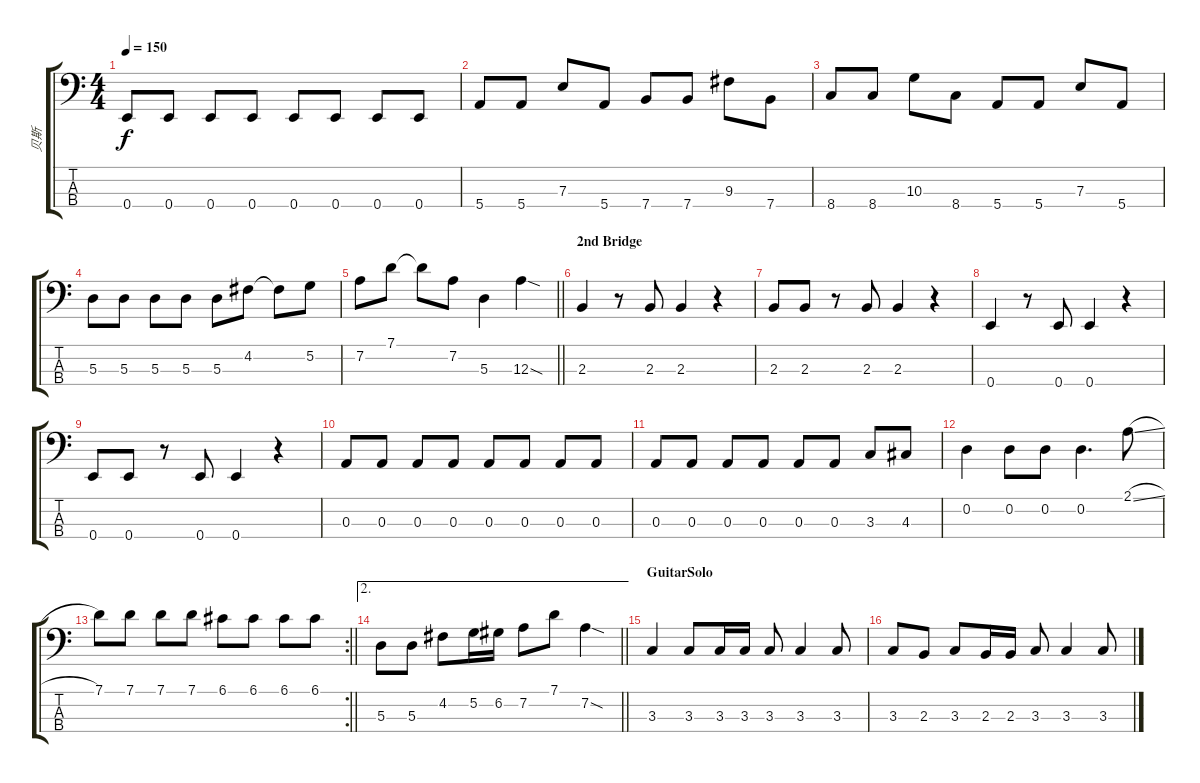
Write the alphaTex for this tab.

\track ("贝斯" "贝斯") {instrument electricbassfinger}
\staff {score tabs}
\tuning (G2 D2 A1 E1) {hide}
\ts (4 4)
\tempo 150
\clef f4
\ks c
0.4.8{dy f} 0.4.8 0.4.8 0.4.8 0.4.8 0.4.8 0.4.8 0.4.8 |
5.4.8 5.4.8 7.3.8 5.4.8 7.4.8 7.4.8 9.3.8 7.4.8 |
8.4.8 8.4.8 10.3.8 8.4.8 5.4.8 5.4.8 7.3.8 5.4.8 |
5.3.8 5.3.8 5.3.8 5.3.8 5.3.8 4.2.8 4.2{t}.8 5.2.8 |
\barLineRight lightlight
7.2.8 7.1.8 7.1{t}.8 7.2.8 5.3.4 12.3{sod}.4 |
\section ("" "2nd Bridge")
2.3.4 r.8 2.3.8 2.3.4 r.4 |
2.3.8 2.3.8 r.8 2.3.8 2.3.4 r.4 |
0.4.4 r.8 0.4.8 0.4.4 r.4 |
0.4.8 0.4.8 r.8 0.4.8 0.4.4 r.4 |
0.3.8 0.3.8 0.3.8 0.3.8 0.3.8 0.3.8 0.3.8 0.3.8 |
0.3.8 0.3.8 0.3.8 0.3.8 0.3.8 0.3.8 3.3.8 4.3.8 |
0.2.4 0.2.8 0.2.8 0.2.4{d} 2.1{sl}.8 |
\rc 2
\barLineRight lightlight
7.1.8 7.1.8 7.1.8 7.1.8 6.1.8 6.1.8 6.1.8 6.1.8 |
\ae 2
\barLineRight lightlight
5.3.8 5.3.8 4.2.8 5.2.16 6.2.16 7.2.8 7.1.8 7.2{sod}.4 |
\section ("" "GuitarSolo")
3.3.4 3.3.8 3.3.16 3.3.16 3.3.8 3.3.4 3.3.8 |
3.3.8 2.3.8 3.3.8 2.3.16 2.3.16 3.3.8 3.3.4 3.3.8
